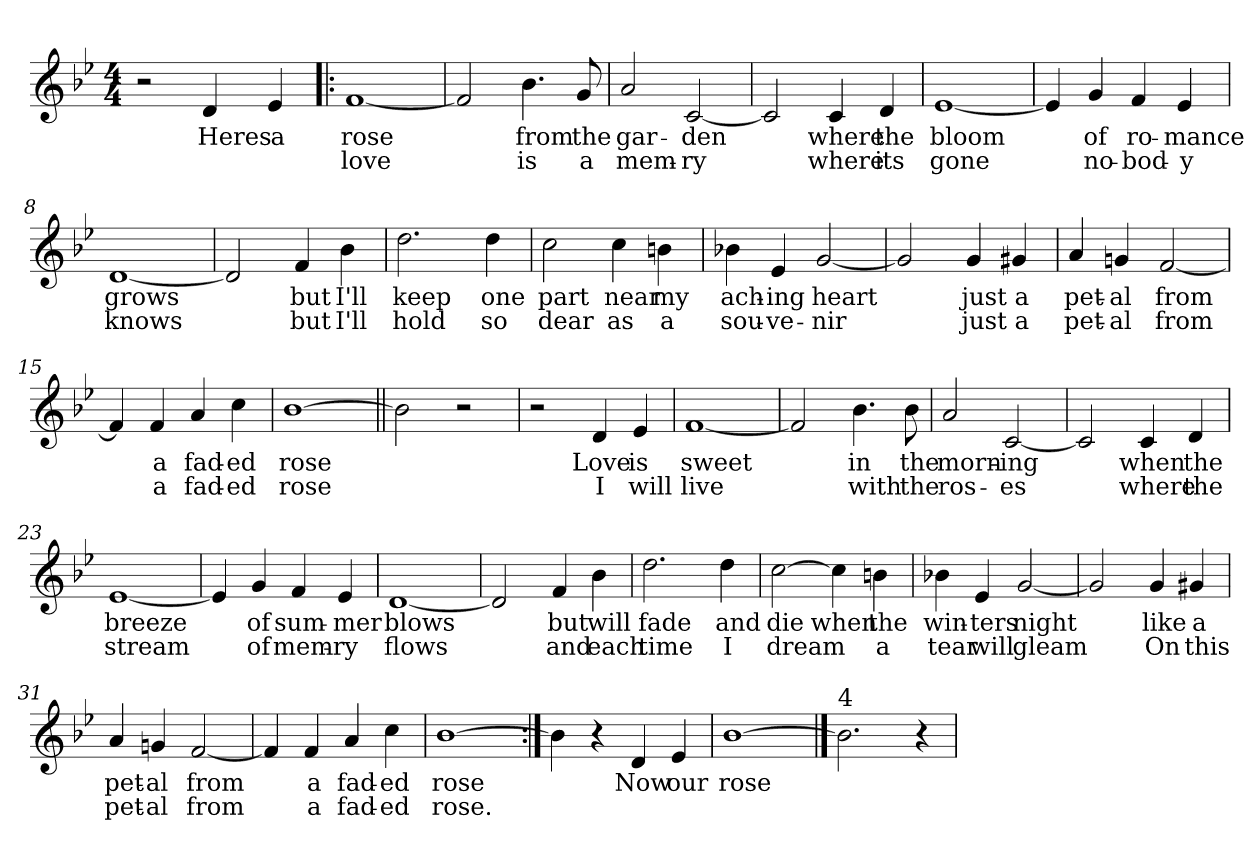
**kern	**text	**text
*part1	*part1	*part1
*staff1	*staff1	*staff1
*clefG2	*	*
*k[b-e-]	*	*
*B-:	*	*
*M4/4	*	*
=1	=1	=1
2r	.	.
4d/	Heres	.
4e-/	a	.
=2!|:	=2!|:	=2!|:
[1f	rose	love
=3	=3	=3
2f/]	.	.
4.b-\	from	is
8g/	the	a
=4	=4	=4
2a/	gar-	mem-
[2c/	-den	-ry
=5	=5	=5
2c/]	.	.
4c/	where	where
4d/	the	its
=6	=6	=6
[1e-	bloom	gone
!!LO:LB:g=z
=7	=7	=7
4e-/]	.	.
4g/	of	no-
4f/	ro-	bod-
4e-/	-mance	-y
=8	=8	=8
[1d	grows	knows
=9	=9	=9
2d/]	.	.
4f/	but	but
4b-\	I'll	I'll
=10	=10	=10
2.dd\	keep	hold
4dd\	one	so
=11	=11	=11
2cc\	part	dear
4cc\	near	as
4bn\	my	a
=12	=12	=12
4b-X\	ach-	sou-
4e-/	-ing	-ve-
[2g/	heart	-nir
!!LO:LB:g=z
=13	=13	=13
2g/]	.	.
4g/	just	just
4g#X/	a	a
=14	=14	=14
4a/	pet-	pet-
4gn/	-al	-al
[2f/	from	from
=15	=15	=15
4f/]	.	.
4f/	a	a
4a/	fad-	fad-
4cc\	-ed	-ed
=16	=16	=16
[1b-	rose	rose
=17||	=17||	=17||
2b-\]	.	.
2r	.	.
=18	=18	=18
2r	.	.
4d/	Love	I
4e-/	is	will
=19	=19	=19
[1f	sweet	live
!!LO:LB:g=z
=20	=20	=20
2f/]	.	.
4.b-\	in	with
8b-\	the	the
=21	=21	=21
2a/	morn-	ros-
[2c/	-ing	-es
=22	=22	=22
2c/]	.	.
4c/	when	where
4d/	the	the
=23	=23	=23
[1e-	breeze	stream
=24	=24	=24
4e-/]	.	.
4g/	of	of
4f/	sum-	mem-
4e-/	-mer	-ry
=25	=25	=25
[1d	blows	flows
!!LO:LB:g=z
=26	=26	=26
2d/]	.	.
4f/	but	and
4b-\	will	each
=27	=27	=27
2.dd\	fade	time
4dd\	and	I
=28	=28	=28
[2cc\	die	dream
4cc\]	when	.
4bn\	the	a
=29	=29	=29
4b-X\	win-	tear
4e-/	-ters	will
[2g/	night	gleam
=30	=30	=30
2g/]	.	.
4g/	like	On
4g#X/	a	this
!!LO:LB:g=z
=31	=31	=31
4a/	pet-	pet-
4gn/	-al	-al
[2f/	from	from
=32	=32	=32
4f/]	.	.
4f/	a	a
4a/	fad-	fad-
4cc\	-ed	-ed
=33	=33	=33
[1b-	rose	rose.
=34:|!	=34:|!	=34:|!
4b-\]	.	.
4r	.	.
4d/	Now	.
4e-/	our	.
=35	=35	=35
[1b-	rose	.
==36	==36	==36
!LO:TX:a:t=4	!	!
2.b-\]	.	.
4r	.	.
=	=	=
*-	*-	*-
